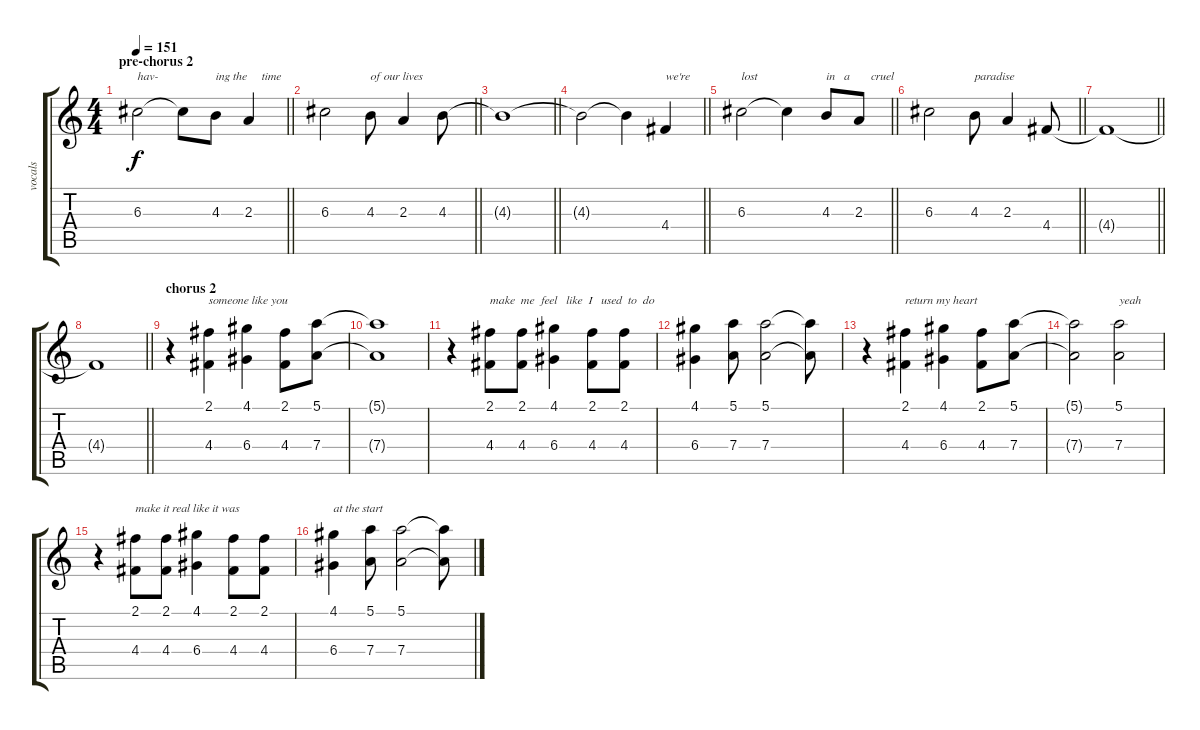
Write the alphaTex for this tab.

\track ("vocals" "vocals") {instrument electricguitarjazz}
\staff {score tabs}
\tuning (E4 B3 G3 D3 A2 E2) {hide}
\ts (4 4)
\section ("" "pre-chorus 2")
\tempo 151
\clef g2
\barLineRight lightlight
\ks c
6.3.2{txt "hav-" dy f} 6.3{t}.8 4.3.8{txt "ing the     time"} 2.3.4 |
\barLineRight lightlight
6.3.2 4.3.8{txt "of our lives"} 2.3.4 4.3.8 |
\barLineRight lightlight
4.3{t}.1 |
\barLineRight lightlight
4.3{t}.2 4.3{t}.4 4.4.4{txt "we're  "} |
\barLineRight lightlight
6.3.2{txt "lost"} 6.3{t}.4 4.3.8{txt "in   a       cruel "} 2.3.8 |
\barLineRight lightlight
6.3.2 4.3.8{txt "paradise "} 2.3.4 4.4.8 |
\barLineRight lightlight
4.4{t}.1 |
\barLineRight lightlight
4.4{t}.1 |
\section ("" "chorus 2")
r.4 (2.1 4.4).4{txt "someone like you"} (4.1 6.4).4 (2.1 4.4).8 (5.1 7.4).8 |
(5.1{t} 7.4{t}).1 |
r.4 (2.1 4.4).8{txt "make  me  feel   like  I   used  to  do"} (2.1 4.4).8 (4.1 6.4).4 (2.1 4.4).8 (2.1 4.4).8 |
(4.1 6.4).4 (5.1 7.4).8 (5.1 7.4).2 (5.1{t} 7.4{t}).8 |
r.4 (2.1 4.4).4{txt "return my heart  "} (4.1 6.4).4 (2.1 4.4).8 (5.1 7.4).8 |
(5.1{t} 7.4{t}).2 (5.1 7.4).2{txt "yeah"} |
r.4 (2.1 4.4).8{txt "make it real like it was "} (2.1 4.4).8 (4.1 6.4).4 (2.1 4.4).8 (2.1 4.4).8 |
(4.1 6.4).4{txt "at the start"} (5.1 7.4).8 (5.1 7.4).2 (5.1{t} 7.4{t}).8
